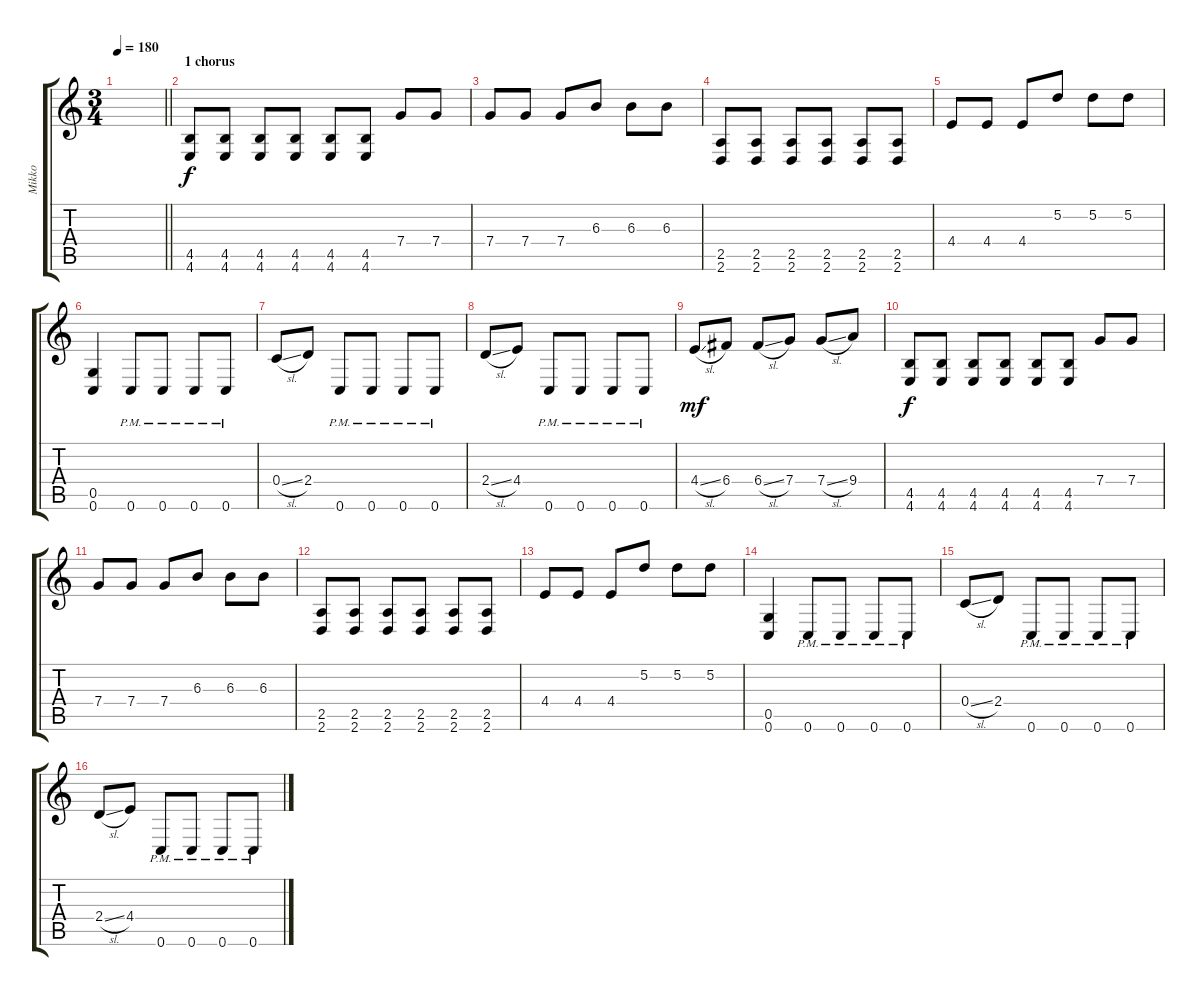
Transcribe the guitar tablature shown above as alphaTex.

\track ("Mikko" "Mikko") {instrument distortionguitar}
\staff {score tabs}
\tuning (D4 A3 F3 C3 G2 C2) {hide}
\ts (3 4)
\tempo 180
\clef g2
\barLineRight lightlight
\ks c
|
\section ("" "1 chorus")
(4.5 4.6).8{dy f} (4.5 4.6).8 (4.5 4.6).8 (4.5 4.6).8 (4.5 4.6).8 (4.5 4.6).8 7.4.8 7.4.8 |
7.4.8 7.4.8 7.4.8 6.3.8 6.3.8 6.3.8 |
(2.5 2.6).8 (2.5 2.6).8 (2.5 2.6).8 (2.5 2.6).8 (2.5 2.6).8 (2.5 2.6).8 |
4.4.8 4.4.8 4.4.8 5.2.8 5.2.8 5.2.8 |
(0.5 0.6).4 0.6{pm}.8 0.6{pm}.8 0.6{pm}.8 0.6{pm}.8 |
0.4{sl}.8 2.4.8 0.6{pm}.8 0.6{pm}.8 0.6{pm}.8 0.6{pm}.8 |
2.4{sl}.8 4.4.8 0.6{pm}.8 0.6{pm}.8 0.6{pm}.8 0.6{pm}.8 |
4.4{sl}.8{dy mf} 6.4.8 6.4{sl}.8 7.4.8 7.4{sl}.8 9.4.8 |
(4.5 4.6).8{dy f} (4.5 4.6).8 (4.5 4.6).8 (4.5 4.6).8 (4.5 4.6).8 (4.5 4.6).8 7.4.8 7.4.8 |
7.4.8 7.4.8 7.4.8 6.3.8 6.3.8 6.3.8 |
(2.5 2.6).8 (2.5 2.6).8 (2.5 2.6).8 (2.5 2.6).8 (2.5 2.6).8 (2.5 2.6).8 |
4.4.8 4.4.8 4.4.8 5.2.8 5.2.8 5.2.8 |
(0.5 0.6).4 0.6{pm}.8 0.6{pm}.8 0.6{pm}.8 0.6{pm}.8 |
0.4{sl}.8 2.4.8 0.6{pm}.8 0.6{pm}.8 0.6{pm}.8 0.6{pm}.8 |
2.4{sl}.8 4.4.8 0.6{pm}.8 0.6{pm}.8 0.6{pm}.8 0.6{pm}.8
